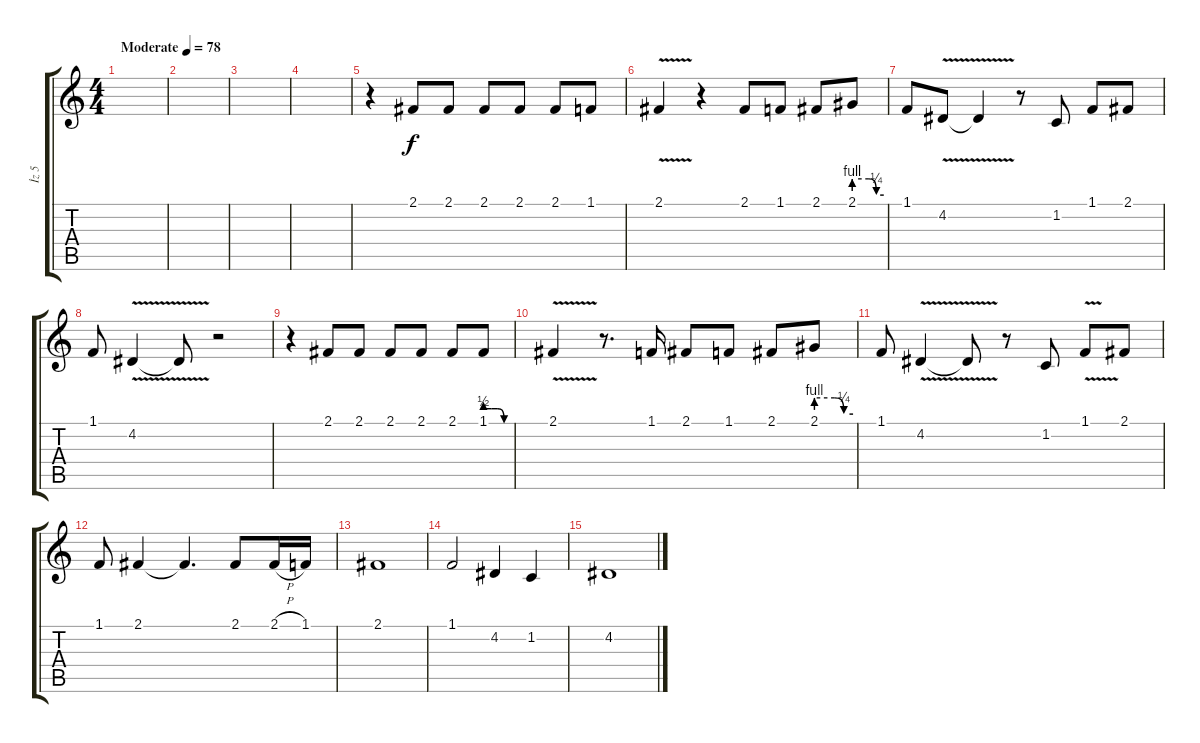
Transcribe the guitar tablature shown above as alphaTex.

\track ("İz 5" "İz 5") {instrument cello}
\staff {score tabs}
\tuning (E4 B3 G3 D3 A2 E2) {hide}
\ts (4 4)
\tempo (78 "Moderate")
\clef g2
\ks c
|
|
|
|
r.4 2.1.8 2.1.8 2.1.8 2.1.8 2.1.8 1.1.8 |
2.1{v}.4 r.4 2.1.8 1.1.8 2.1.8 2.1{be (custom 0 4 30 4 45 1 60 1)}.8 |
1.1.8 4.2{v}.8 4.2{t}.4 r.8 1.2.8 1.1.8 2.1.8 |
1.1.8 4.2{v}.4 4.2{t}.8 r.2 |
r.4 2.1.8 2.1.8 2.1.8 2.1.8 2.1.8 1.1{be (custom 0 2 15 2 30 2 45 0 60 0)}.8 |
2.1{v}.4 r.8{d} 1.1.16 2.1.8 1.1.8 2.1.8 2.1{be (custom 0 4 30 4 45 1 60 1)}.8 |
1.1.8 4.2{v}.4 4.2{t}.8 r.8 1.2.8 1.1{v}.8 2.1.8 |
1.1.8 2.1.4 2.1{t}.4{d} 2.1.8 2.1{h}.16 1.1.16 |
2.1.1 |
1.1.2 4.2.4 1.2.4 |
4.2.1
